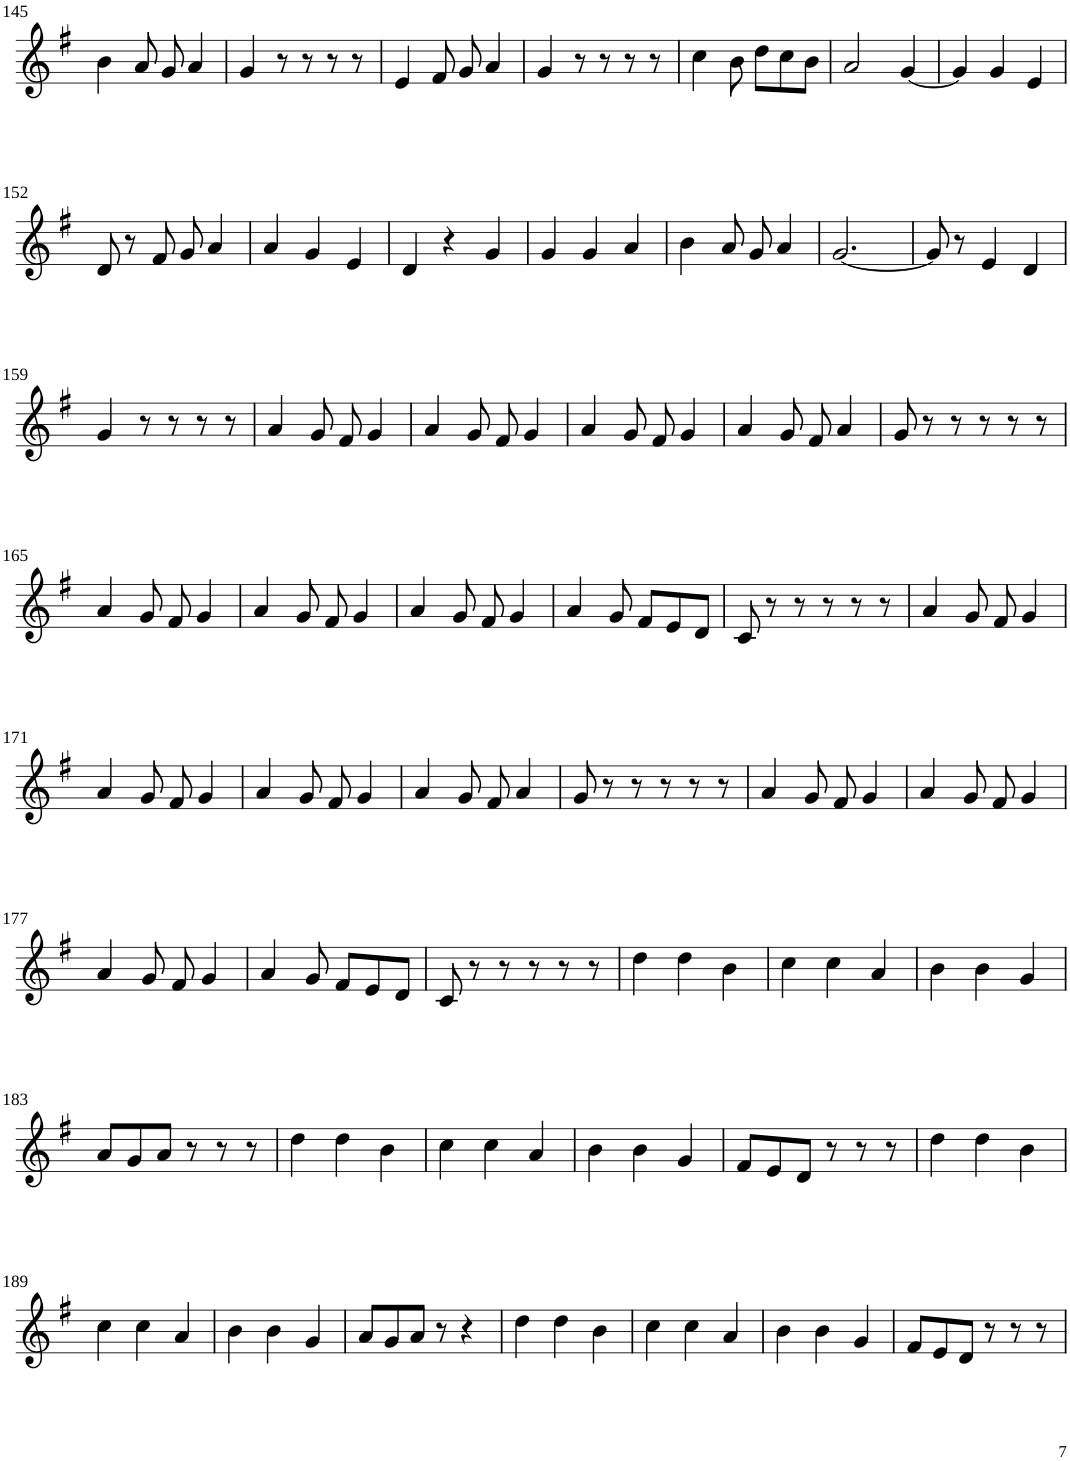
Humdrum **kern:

**kern
*part1
*staff1
*I"Violin
!!LO:PB:g=z
*clefG2
*k[f#]
*G:
*M6/8
=145
4b\
8a/
8g/
4a/
=146
4g/
8r
8r
8r
8r
=147
4e/
8f#/
8g/
4a/
=148
4g/
8r
8r
8r
8r
=149
4cc\
8b\
8dd\L
8cc\
8b\J
=150
2a/
[4g/
=151
4g/]
4g/
4e/
!!LO:LB:g=z
=152
8d/
8r
8f#/
8g/
4a/
=153
4a/
4g/
4e/
=154
4d/
4r
4g/
=155
4g/
4g/
4a/
=156
4b\
8a/
8g/
4a/
=157
[2.g/
=158
8g/]
8r
4e/
4d/
!!LO:LB:g=z
=159
4g/
8r
8r
8r
8r
=160
4a/
8g/
8f#/
4g/
=161
4a/
8g/
8f#/
4g/
=162
4a/
8g/
8f#/
4g/
=163
4a/
8g/
8f#/
4a/
=164
8g/
8r
8r
8r
8r
8r
!!LO:LB:g=z
=165
4a/
8g/
8f#/
4g/
=166
4a/
8g/
8f#/
4g/
=167
4a/
8g/
8f#/
4g/
=168
4a/
8g/
8f#/L
8e/
8d/J
=169
8c/
8r
8r
8r
8r
8r
=170
4a/
8g/
8f#/
4g/
!!LO:LB:g=z
=171
4a/
8g/
8f#/
4g/
=172
4a/
8g/
8f#/
4g/
=173
4a/
8g/
8f#/
4a/
=174
8g/
8r
8r
8r
8r
8r
=175
4a/
8g/
8f#/
4g/
=176
4a/
8g/
8f#/
4g/
!!LO:LB:g=z
=177
4a/
8g/
8f#/
4g/
=178
4a/
8g/
8f#/L
8e/
8d/J
=179
8c/
8r
8r
8r
8r
8r
=180
4dd\
4dd\
4b\
=181
4cc\
4cc\
4a/
=182
4b\
4b\
4g/
!!LO:LB:g=z
=183
8a/L
8g/
8a/J
8r
8r
8r
=184
4dd\
4dd\
4b\
=185
4cc\
4cc\
4a/
=186
4b\
4b\
4g/
=187
8f#/L
8e/
8d/J
8r
8r
8r
=188
4dd\
4dd\
4b\
!!LO:LB:g=z
=189
4cc\
4cc\
4a/
=190
4b\
4b\
4g/
=191
8a/L
8g/
8a/J
8r
4r
=192
4dd\
4dd\
4b\
=193
4cc\
4cc\
4a/
=194
4b\
4b\
4g/
=195
8f#/L
8e/
8d/J
8r
8r
8r
=
*-
